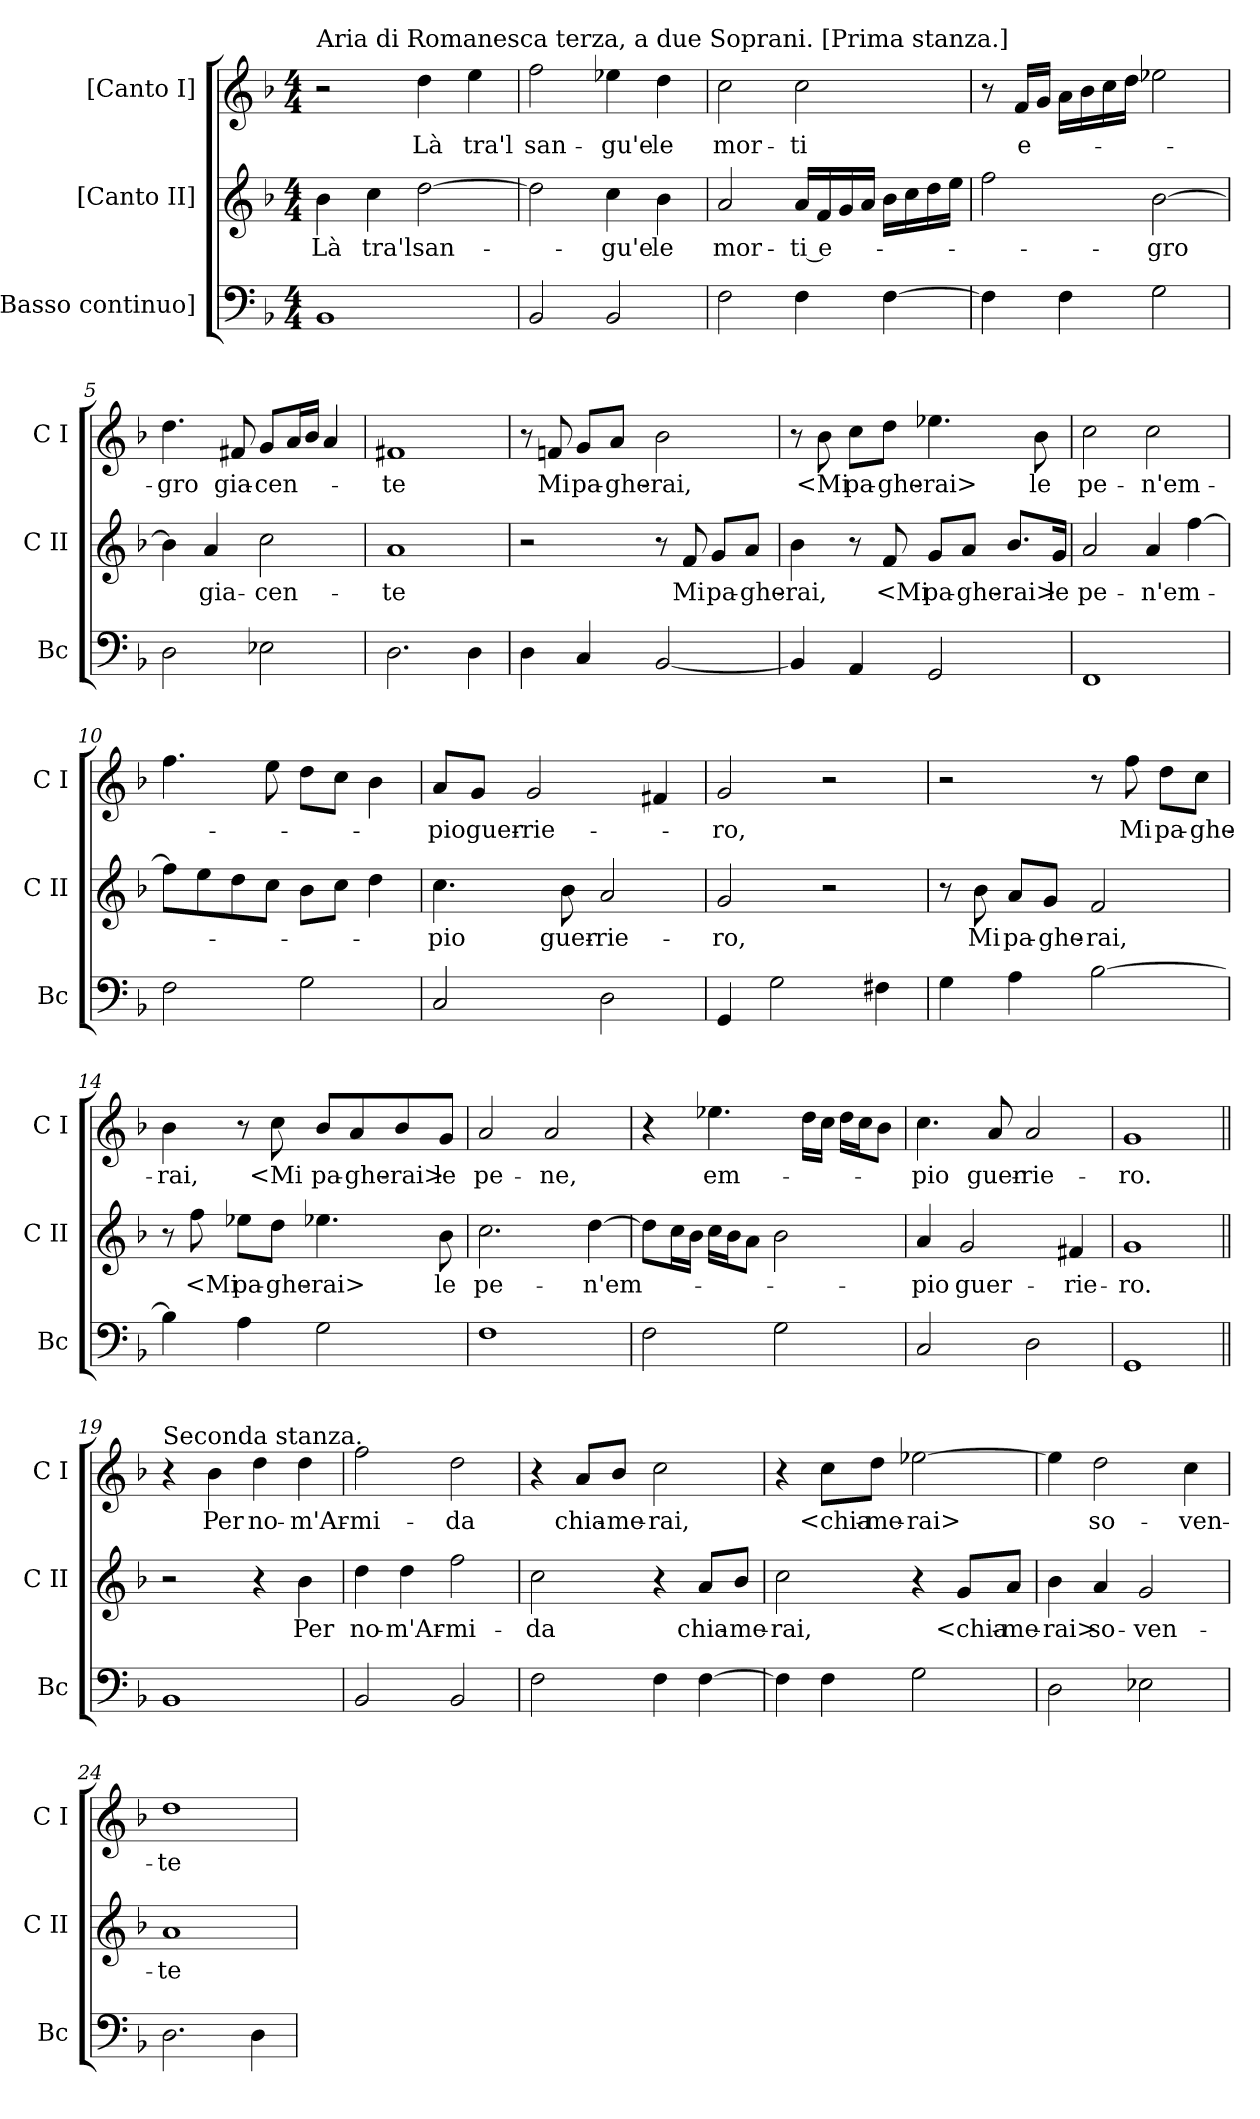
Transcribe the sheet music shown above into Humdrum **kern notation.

**kern	**kern	**text	**kern	**text
*part3	*part2	*part2	*part1	*part1
*staff3	*staff2	*staff2	*staff1	*staff1
*I"[Basso continuo]	*I"[Canto II]	*	*I"[Canto I]	*
*I'Bc	*I'C II	*	*I'C I	*
*clefF4	*clefG2	*	*clefG2	*
*k[b-]	*k[b-]	*	*k[b-]	*
*F:	*F:	*	*F:	*
*M4/4	*M4/4	*	*M4/4	*
=1	=1	=1	=1	=1
!	!	!	!LO:TX:a:t=Aria di Romanesca terza, a due Soprani. [Prima stanza.]	!
1BB-	4b-	Là	2r	.
.	4cc	tra'l	.	.
.	[2dd	san-	4dd	Là
.	.	.	4ee	tra'l
=2	=2	=2	=2	=2
2BB-	2dd]	.	2ff	san-
2BB-	4cc	-gu'e	4ee-X	-gu'e
.	4b-	le	4dd	le
=3	=3	=3	=3	=3
2F	2a	mor-	2cc	mor-
4F	16aLL	-ti e-	2cc	-ti
.	16f	.	.	.
.	16g	.	.	.
.	16aJJ	.	.	.
[4F	16b-LL	.	.	.
.	16cc	.	.	.
.	16dd	.	.	.
.	16eeJJ	.	.	.
=4	=4	=4	=4	=4
4F]	2ff	.	8r	.
.	.	.	16fLL	e-
.	.	.	16gJJ	.
4F	.	.	16aLL	.
.	.	.	16b-	.
.	.	.	16cc	.
.	.	.	16ddJJ	.
2G	[2b-	-gro	2ee-X	.
=5	=5	=5	=5	=5
2D	4b-]	.	4.dd	-gro
.	4a	gia-	.	.
.	.	.	8f#X	gia-
2E-X	2cc	-cen-	8gL	-cen-
.	.	.	16aL	.
.	.	.	16b-JJ	.
.	.	.	4a	.
=6	=6	=6	=6	=6
2.D	1a	-te	1f#X	-te
4D	.	.	.	.
=7	=7	=7	=7	=7
4D	2r	.	8r	.
.	.	.	8fn	Mi
4C	.	.	8gL	pa-
.	.	.	8aJ	-ghe-
[2BB-	8r	.	2b-	-rai,
.	8f	Mi	.	.
.	8gL	pa-	.	.
.	8aJ	-ghe-	.	.
=8	=8	=8	=8	=8
4BB-]	4b-	-rai,	8r	.
.	.	.	8b-	<Mi
4AA	8r	.	8ccL	pa-
.	8f	<Mi	8ddJ	-ghe-
2GG	8gL	pa-	4.ee-X	-rai>
.	8aJ	-ghe-	.	.
.	8.b-L	-rai>	.	.
.	.	.	8b-	le
.	16gJk	le	.	.
=9	=9	=9	=9	=9
1FF	2a	pe-	2cc	pe-
.	4a	-n'em-	2cc	-n'em-
.	[4ff	.	.	.
=10	=10	=10	=10	=10
2F	8ffL]	.	4.ff	.
.	8ee	.	.	.
.	8dd	.	.	.
.	8ccJ	.	8ee	.
2G	8b-L	.	8ddL	.
.	8ccJ	.	8ccJ	.
.	4dd	.	4b-	.
=11	=11	=11	=11	=11
2C	4.cc	-pio	8aL	-pio
.	.	.	8gJ	guer-
.	.	.	2g	-rie-
.	8b-	guer-	.	.
2D	2a	-rie-	.	.
.	.	.	4f#X	.
=12	=12	=12	=12	=12
4GG	2g	-ro,	2g	-ro,
2G	.	.	.	.
.	2r	.	2r	.
4F#X	.	.	.	.
=13	=13	=13	=13	=13
4G	8r	.	2r	.
.	8b-	Mi	.	.
4A	8aL	pa-	.	.
.	8gJ	-ghe-	.	.
[2B-	2f	-rai,	8r	.
.	.	.	8ff	Mi
.	.	.	8ddL	pa-
.	.	.	8ccJ	-ghe-
=14	=14	=14	=14	=14
4B-]	8r	.	4b-	-rai,
.	8ff	<Mi	.	.
4A	8ee-XL	pa-	8r	.
.	8ddJ	-ghe-	8cc	<Mi
2G	4.ee-X	-rai>	8b-L	pa-
.	.	.	8a	-ghe-
.	.	.	8b-	-rai>
.	8b-	le	8gJ	le
=15	=15	=15	=15	=15
1F	2.cc	pe-	2a	pe-
.	.	.	2a	-ne,
.	[4dd	-n'em-	.	.
=16	=16	=16	=16	=16
2F	8ddL]	.	4r	.
.	16ccL	.	.	.
.	16b-JJ	.	.	.
.	16ccLL	.	4.ee-X	em-
.	16b-J	.	.	.
.	8aJ	.	.	.
2G	2b-	.	.	.
.	.	.	16ddLL	.
.	.	.	16ccJJ	.
.	.	.	16ddLL	.
.	.	.	16ccJ	.
.	.	.	8b-J	.
=17	=17	=17	=17	=17
2C	4a	-pio	4.cc	-pio
.	2g	guer-	.	.
.	.	.	8a	guer-
2D	.	.	2a	-rie-
.	4f#X	-rie-	.	.
=18	=18	=18	=18	=18
1GG	1g	-ro.	1g	-ro.
=19||	=19||	=19||	=19||	=19||
!	!	!	!LO:TX:a:t=Seconda stanza.	!
1BB-	2r	.	4r	.
.	.	.	4b-	Per
.	4r	.	4dd	no-
.	4b-	Per	4dd	-m'Ar-
=20	=20	=20	=20	=20
2BB-	4dd	no-	2ff	-mi-
.	4dd	-m'Ar-	.	.
2BB-	2ff	-mi-	2dd	-da
=21	=21	=21	=21	=21
2F	2cc	-da	4r	.
.	.	.	8aL	chia-
.	.	.	8b-J	-me-
4F	4r	.	2cc	-rai,
[4F	8aL	chia-	.	.
.	8b-J	-me-	.	.
=22	=22	=22	=22	=22
4F]	2cc	-rai,	4r	.
4F	.	.	8ccL	<chia-
.	.	.	8ddJ	-me-
2G	4r	.	[2ee-X	-rai>
.	8gL	<chia-	.	.
.	8aJ	-me-	.	.
=23	=23	=23	=23	=23
2D	4b-	-rai>	4ee-]	.
.	4a	so-	2dd	so-
2E-X	2g	-ven-	.	.
.	.	.	4cc	-ven-
=24	=24	=24	=24	=24
2.D	1a	-te	1dd	-te
4D	.	.	.	.
=	=	=	=	=
*-	*-	*-	*-	*-
